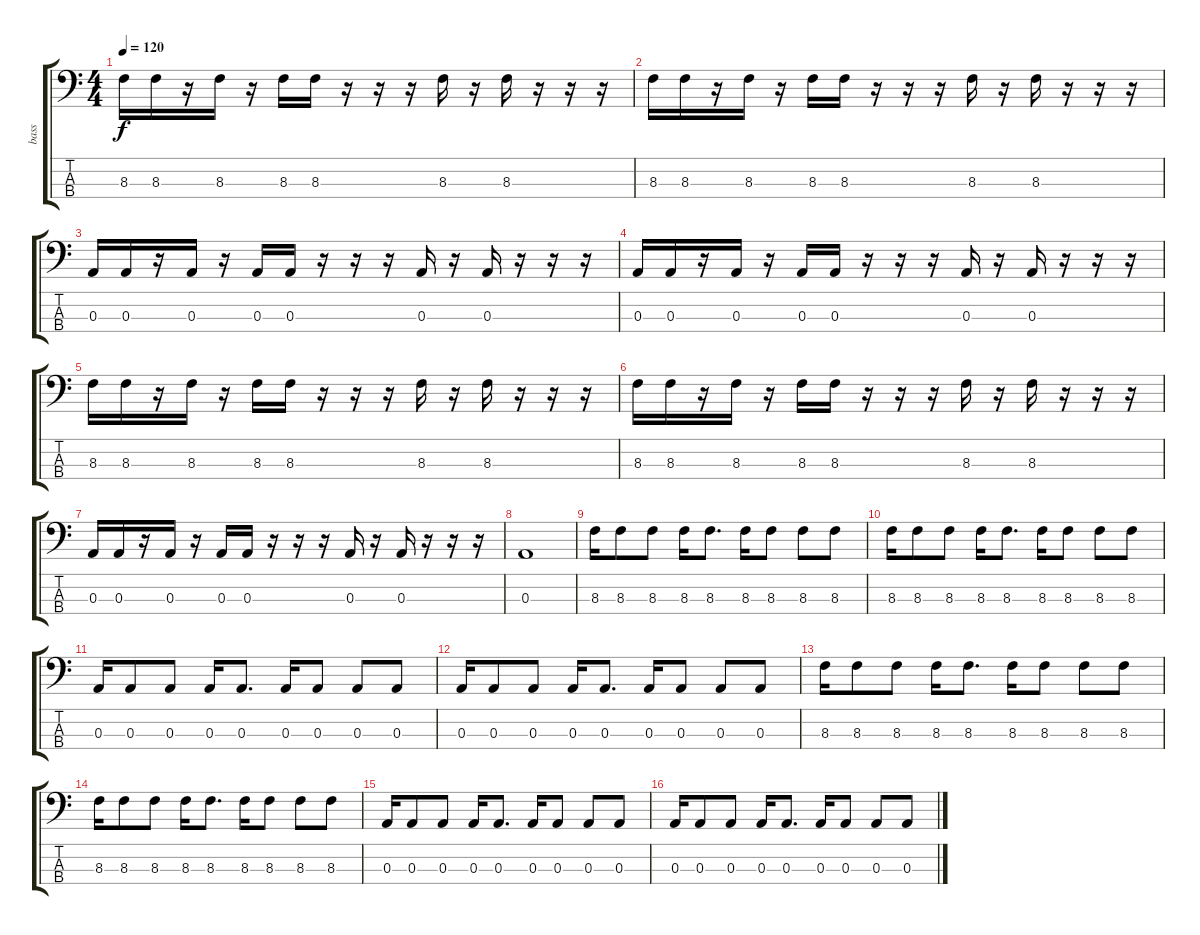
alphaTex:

\track ("bass" "bass") {instrument electricbasspick}
\staff {score tabs}
\tuning (G2 D2 A1 E1) {hide}
\ts (4 4)
\tempo 120
\clef f4
\ks c
8.3.16{dy f} 8.3.16 r.16 8.3.16 r.16 8.3.16 8.3.16 r.16 r.16 r.16 8.3.16 r.16 8.3.16 r.16 r.16 r.16 |
8.3.16 8.3.16 r.16 8.3.16 r.16 8.3.16 8.3.16 r.16 r.16 r.16 8.3.16 r.16 8.3.16 r.16 r.16 r.16 |
0.3.16 0.3.16 r.16 0.3.16 r.16 0.3.16 0.3.16 r.16 r.16 r.16 0.3.16 r.16 0.3.16 r.16 r.16 r.16 |
0.3.16 0.3.16 r.16 0.3.16 r.16 0.3.16 0.3.16 r.16 r.16 r.16 0.3.16 r.16 0.3.16 r.16 r.16 r.16 |
8.3.16 8.3.16 r.16 8.3.16 r.16 8.3.16 8.3.16 r.16 r.16 r.16 8.3.16 r.16 8.3.16 r.16 r.16 r.16 |
8.3.16 8.3.16 r.16 8.3.16 r.16 8.3.16 8.3.16 r.16 r.16 r.16 8.3.16 r.16 8.3.16 r.16 r.16 r.16 |
0.3.16 0.3.16 r.16 0.3.16 r.16 0.3.16 0.3.16 r.16 r.16 r.16 0.3.16 r.16 0.3.16 r.16 r.16 r.16 |
0.3.1 |
8.3.16 8.3.8 8.3.8 8.3.16 8.3.8{d} 8.3.16 8.3.8 8.3.8 8.3.8 |
8.3.16 8.3.8 8.3.8 8.3.16 8.3.8{d} 8.3.16 8.3.8 8.3.8 8.3.8 |
0.3.16 0.3.8 0.3.8 0.3.16 0.3.8{d} 0.3.16 0.3.8 0.3.8 0.3.8 |
0.3.16 0.3.8 0.3.8 0.3.16 0.3.8{d} 0.3.16 0.3.8 0.3.8 0.3.8 |
8.3.16 8.3.8 8.3.8 8.3.16 8.3.8{d} 8.3.16 8.3.8 8.3.8 8.3.8 |
8.3.16 8.3.8 8.3.8 8.3.16 8.3.8{d} 8.3.16 8.3.8 8.3.8 8.3.8 |
0.3.16 0.3.8 0.3.8 0.3.16 0.3.8{d} 0.3.16 0.3.8 0.3.8 0.3.8 |
0.3.16 0.3.8 0.3.8 0.3.16 0.3.8{d} 0.3.16 0.3.8 0.3.8 0.3.8
